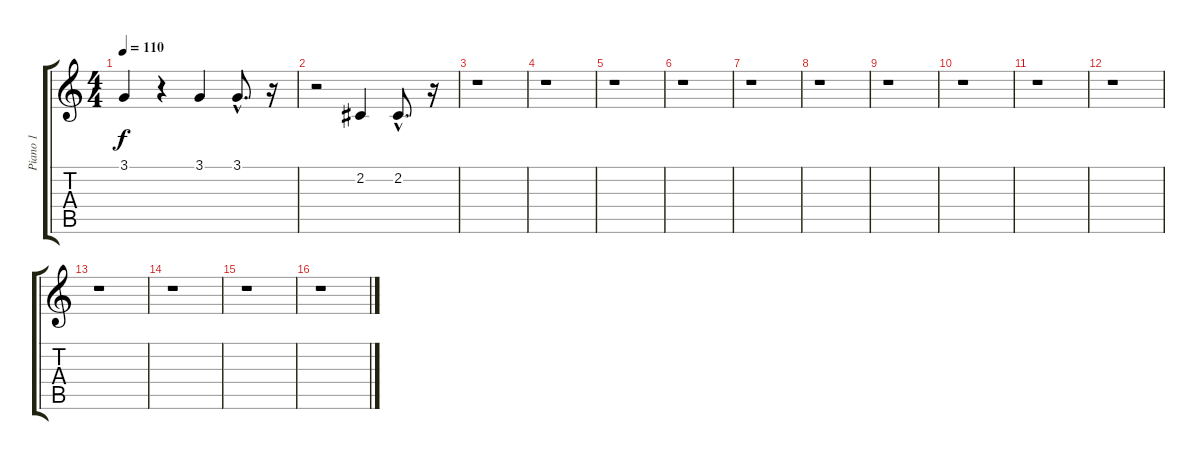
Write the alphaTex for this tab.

\track ("Piano 1" "Piano 1") {instrument acousticgrandpiano}
\staff {score tabs}
\tuning (E4 B3 G3 D3 A2 E2) {hide}
\ts (4 4)
\tempo 110
\clef g2
\ks c
3.1.4{dy f} r.4 3.1.4 3.1{hac}.8{d} r.16 |
r.2 2.2.4 2.2{hac}.8{d} r.16 |
r.1 |
r.1 |
r.1 |
r.1 |
r.1 |
r.1 |
r.1 |
r.1 |
r.1 |
r.1 |
r.1 |
r.1 |
r.1 |
r.1
